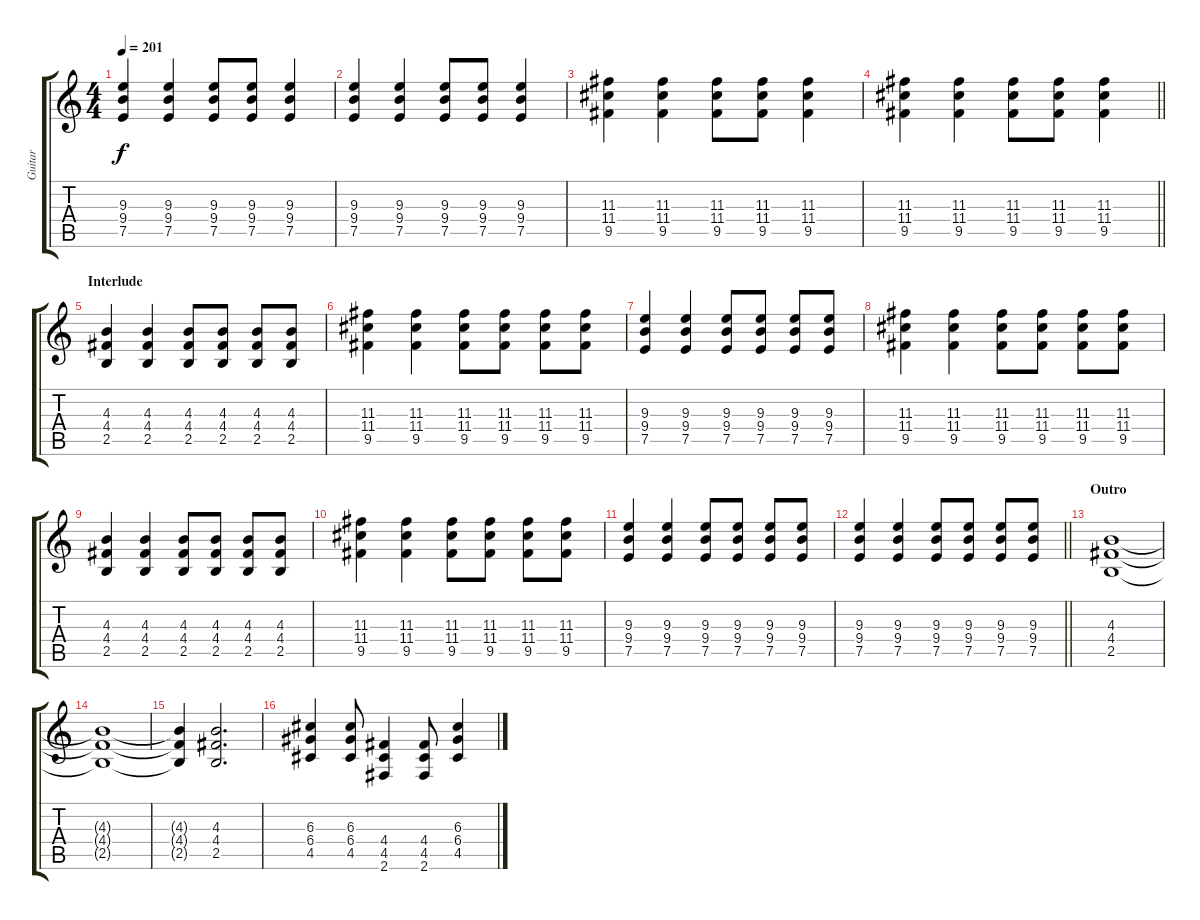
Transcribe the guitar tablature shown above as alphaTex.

\track ("Guitar" "Guitar") {instrument distortionguitar}
\staff {score tabs}
\tuning (E4 B3 G3 D3 A2 E2) {hide}
\ts (4 4)
\tempo 201
\clef g2
\ks c
(9.3 9.4 7.5).4{dy f} (9.3 9.4 7.5).4 (9.3 9.4 7.5).8 (9.3 9.4 7.5).8 (9.3 9.4 7.5).4 |
(9.3 9.4 7.5).4 (9.3 9.4 7.5).4 (9.3 9.4 7.5).8 (9.3 9.4 7.5).8 (9.3 9.4 7.5).4 |
(11.3 11.4 9.5).4 (11.3 11.4 9.5).4 (11.3 11.4 9.5).8 (11.3 11.4 9.5).8 (11.3 11.4 9.5).4 |
\barLineRight lightlight
(11.3 11.4 9.5).4 (11.3 11.4 9.5).4 (11.3 11.4 9.5).8 (11.3 11.4 9.5).8 (11.3 11.4 9.5).4 |
\section ("" "Interlude")
(4.3 4.4 2.5).4 (4.3 4.4 2.5).4 (4.3 4.4 2.5).8 (4.3 4.4 2.5).8 (4.3 4.4 2.5).8 (4.3 4.4 2.5).8 |
(11.3 11.4 9.5).4 (11.3 11.4 9.5).4 (11.3 11.4 9.5).8 (11.3 11.4 9.5).8 (11.3 11.4 9.5).8 (11.3 11.4 9.5).8 |
(9.3 9.4 7.5).4 (9.3 9.4 7.5).4 (9.3 9.4 7.5).8 (9.3 9.4 7.5).8 (9.3 9.4 7.5).8 (9.3 9.4 7.5).8 |
(11.3 11.4 9.5).4 (11.3 11.4 9.5).4 (11.3 11.4 9.5).8 (11.3 11.4 9.5).8 (11.3 11.4 9.5).8 (11.3 11.4 9.5).8 |
(4.3 4.4 2.5).4 (4.3 4.4 2.5).4 (4.3 4.4 2.5).8 (4.3 4.4 2.5).8 (4.3 4.4 2.5).8 (4.3 4.4 2.5).8 |
(11.3 11.4 9.5).4 (11.3 11.4 9.5).4 (11.3 11.4 9.5).8 (11.3 11.4 9.5).8 (11.3 11.4 9.5).8 (11.3 11.4 9.5).8 |
(9.3 9.4 7.5).4 (9.3 9.4 7.5).4 (9.3 9.4 7.5).8 (9.3 9.4 7.5).8 (9.3 9.4 7.5).8 (9.3 9.4 7.5).8 |
\barLineRight lightlight
(9.3 9.4 7.5).4 (9.3 9.4 7.5).4 (9.3 9.4 7.5).8 (9.3 9.4 7.5).8 (9.3 9.4 7.5).8 (9.3 9.4 7.5).8 |
\section ("" "Outro")
(4.3 4.4 2.5).1 |
(4.3{t} 4.4{t} 2.5{t}).1 |
(4.3{t} 4.4{t} 2.5{t}).4 (4.3 4.4 2.5).2{d} |
(6.3 6.4 4.5).4 (6.3 6.4 4.5).8 (4.4 4.5 2.6).4 (4.4 4.5 2.6).8 (6.3 6.4 4.5).4
